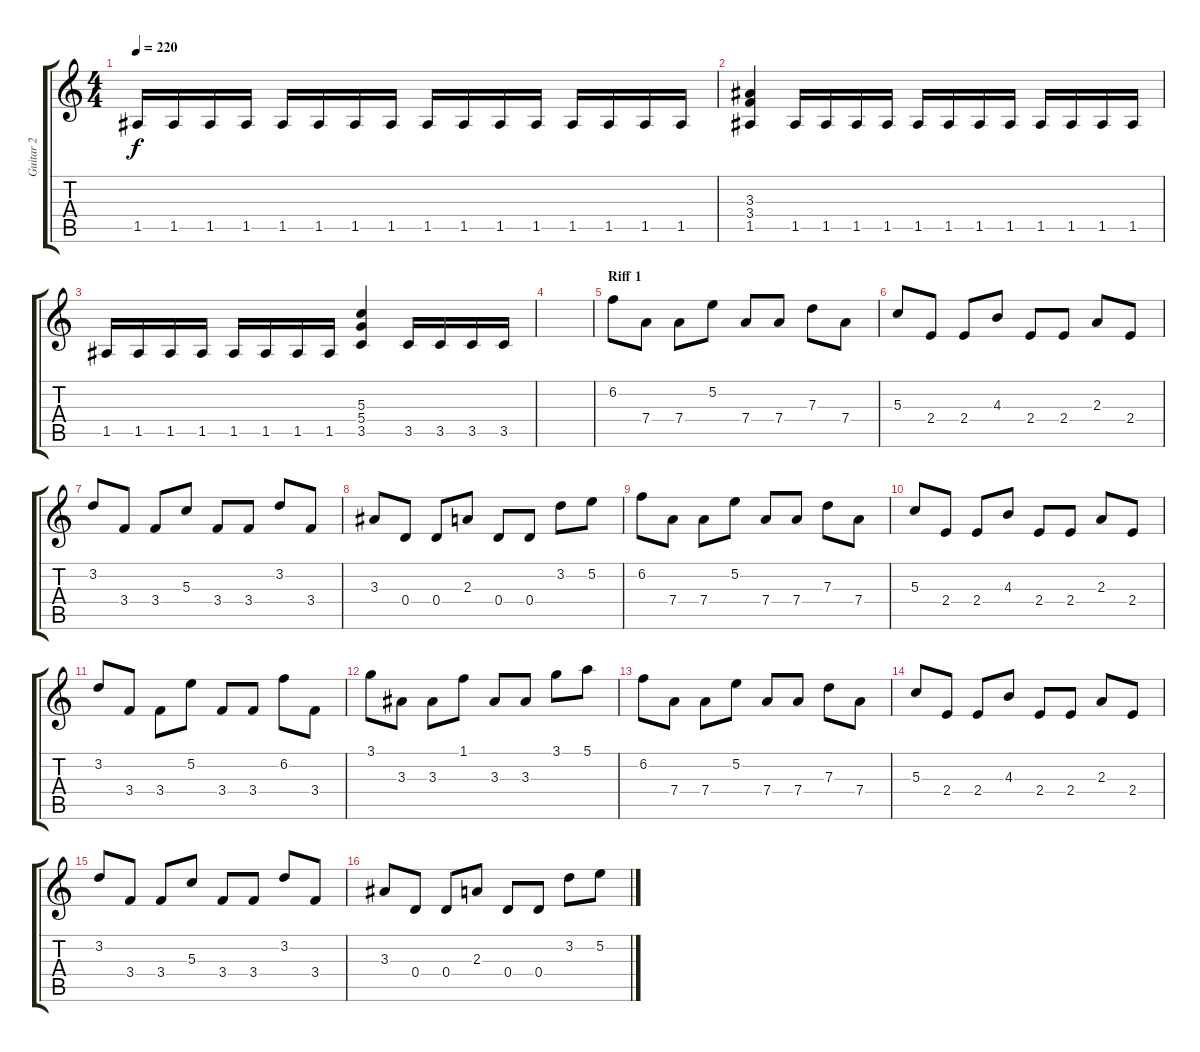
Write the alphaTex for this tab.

\track ("Guitar 2" "Guitar 2") {instrument distortionguitar}
\staff {score tabs}
\tuning (E4 B3 G3 D3 A2 E2) {hide}
\ts (4 4)
\tempo 220
\clef g2
\ks c
1.5.16{dy f} 1.5.16 1.5.16 1.5.16 1.5.16 1.5.16 1.5.16 1.5.16 1.5.16 1.5.16 1.5.16 1.5.16 1.5.16 1.5.16 1.5.16 1.5.16 |
(3.3 3.4 1.5).4 1.5.16 1.5.16 1.5.16 1.5.16 1.5.16 1.5.16 1.5.16 1.5.16 1.5.16 1.5.16 1.5.16 1.5.16 |
1.5.16 1.5.16 1.5.16 1.5.16 1.5.16 1.5.16 1.5.16 1.5.16 (5.3 5.4 3.5).4 3.5.16 3.5.16 3.5.16 3.5.16 |
|
\section ("" "Riff 1")
6.2.8 7.4.8 7.4.8 5.2.8 7.4.8 7.4.8 7.3.8 7.4.8 |
5.3.8 2.4.8 2.4.8 4.3.8 2.4.8 2.4.8 2.3.8 2.4.8 |
3.2.8 3.4.8 3.4.8 5.3.8 3.4.8 3.4.8 3.2.8 3.4.8 |
3.3.8 0.4.8 0.4.8 2.3.8 0.4.8 0.4.8 3.2.8 5.2.8 |
6.2.8 7.4.8 7.4.8 5.2.8 7.4.8 7.4.8 7.3.8 7.4.8 |
5.3.8 2.4.8 2.4.8 4.3.8 2.4.8 2.4.8 2.3.8 2.4.8 |
3.2.8 3.4.8 3.4.8 5.2.8 3.4.8 3.4.8 6.2.8 3.4.8 |
3.1.8 3.3.8 3.3.8 1.1.8 3.3.8 3.3.8 3.1.8 5.1.8 |
6.2.8 7.4.8 7.4.8 5.2.8 7.4.8 7.4.8 7.3.8 7.4.8 |
5.3.8 2.4.8 2.4.8 4.3.8 2.4.8 2.4.8 2.3.8 2.4.8 |
3.2.8 3.4.8 3.4.8 5.3.8 3.4.8 3.4.8 3.2.8 3.4.8 |
3.3.8 0.4.8 0.4.8 2.3.8 0.4.8 0.4.8 3.2.8 5.2.8
